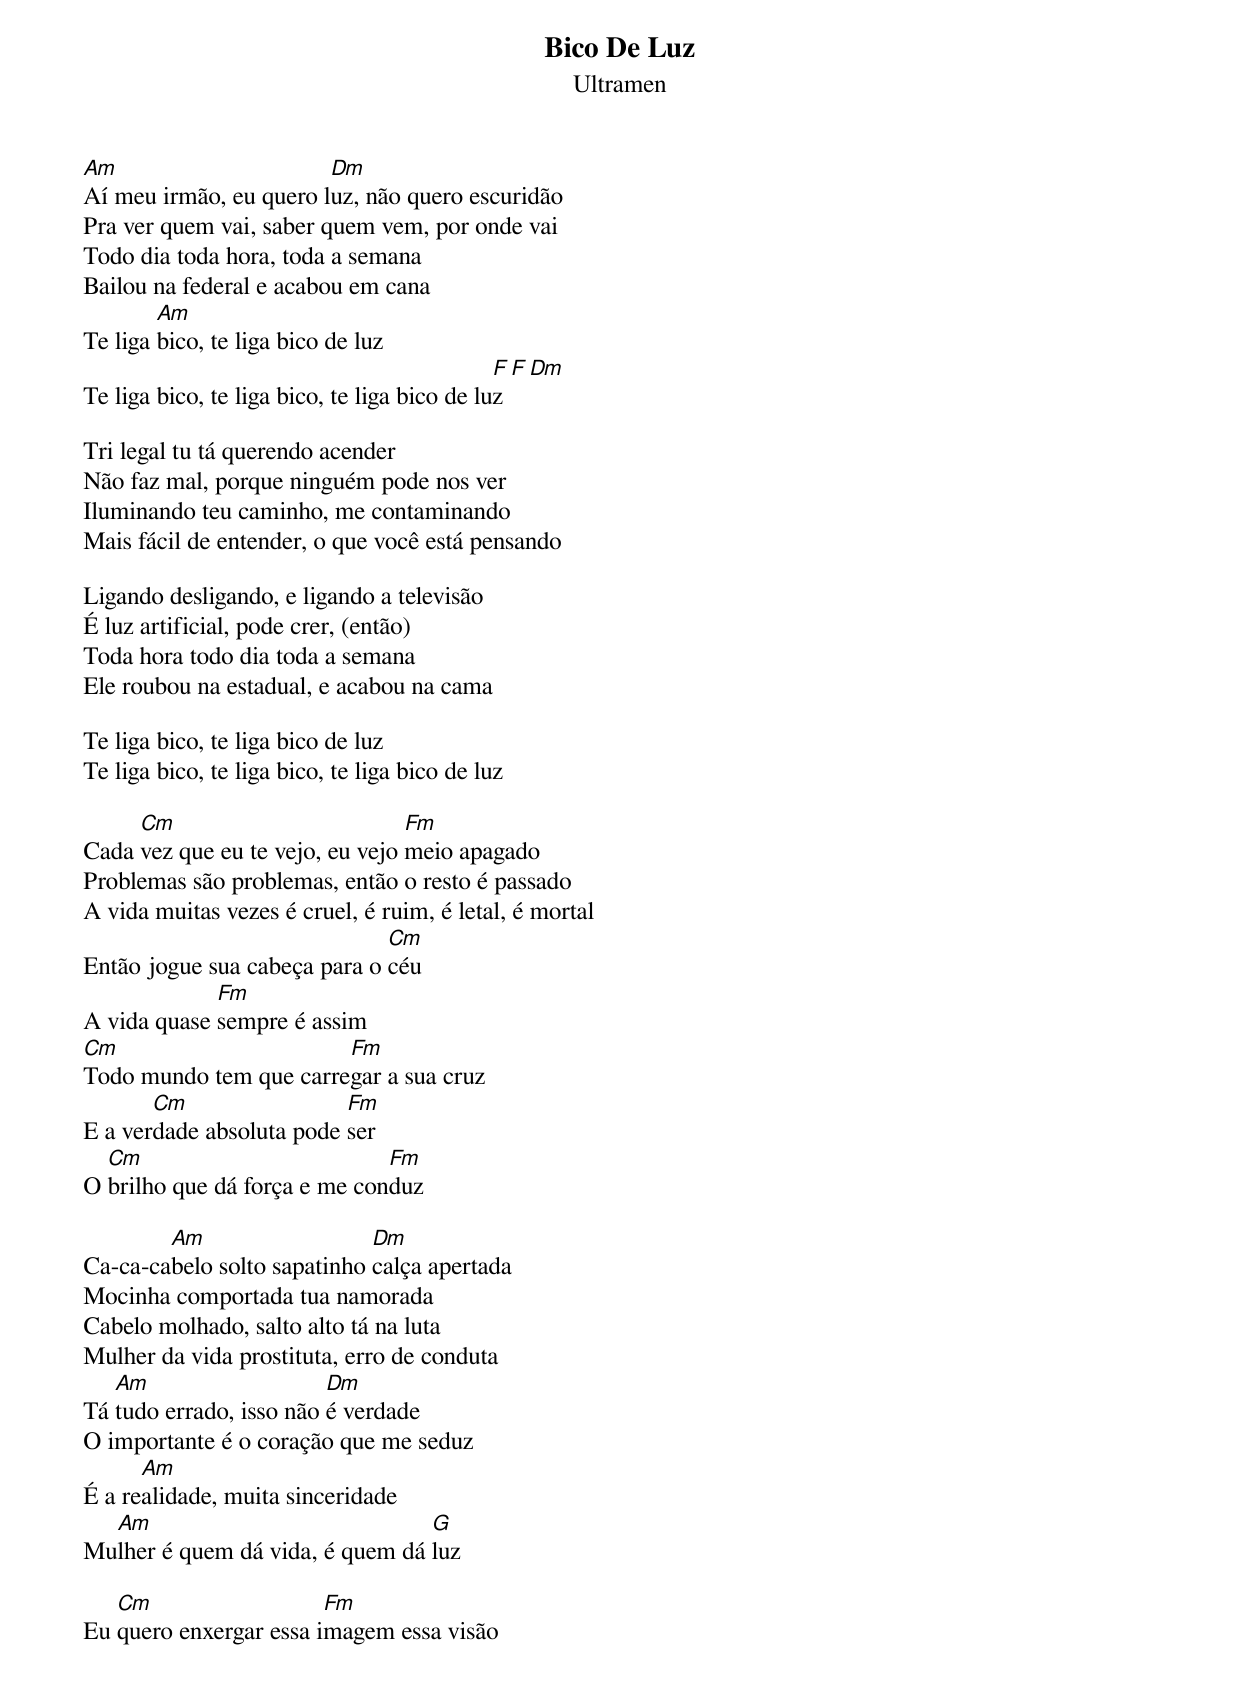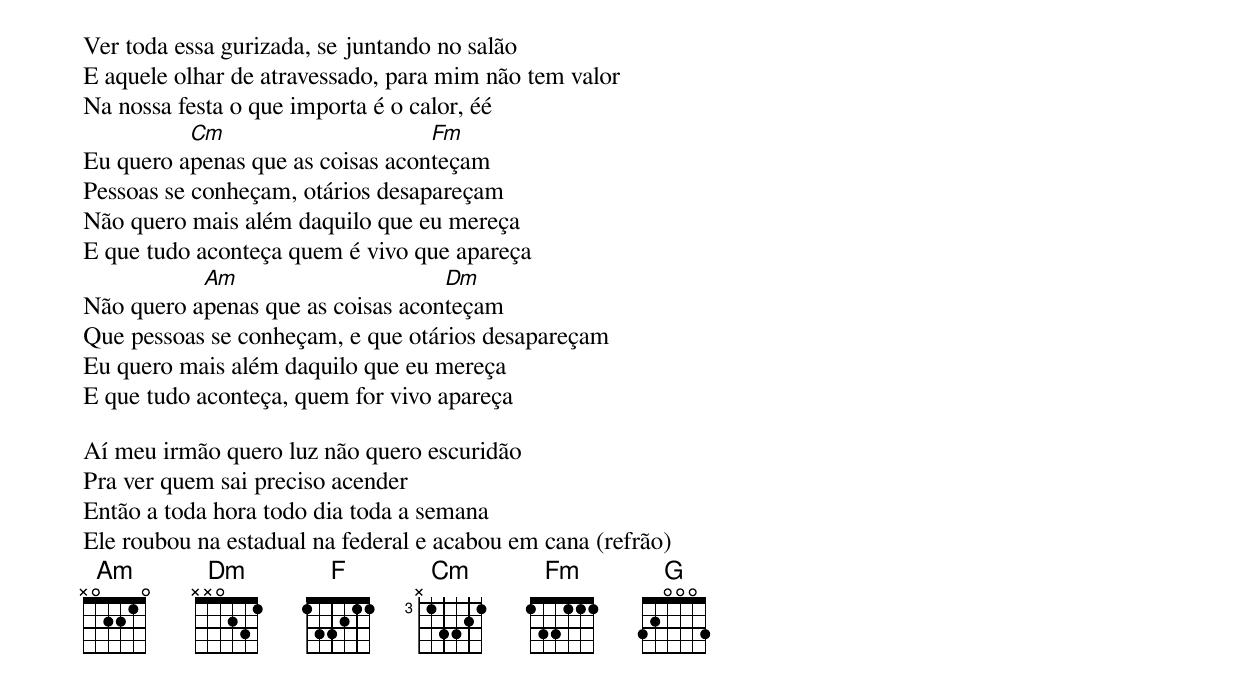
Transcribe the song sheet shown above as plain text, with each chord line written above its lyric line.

Bico De Luz
Ultramen

Am                      Dm
Aí meu irmão, eu quero luz, não quero escuridão
Pra ver quem vai, saber quem vem, por onde vai
Todo dia toda hora, toda a semana
Bailou na federal e acabou em cana
        Am
Te liga bico, te liga bico de luz
                                              F F Dm
Te liga bico, te liga bico, te liga bico de luz

Tri legal tu tá querendo acender
Não faz mal, porque ninguém pode nos ver
Iluminando teu caminho, me contaminando
Mais fácil de entender, o que você está pensando

Ligando desligando, e ligando a televisão
É luz artificial, pode crer, (então)
Toda hora todo dia toda a semana
Ele roubou na estadual, e acabou na cama

Te liga bico, te liga bico de luz
Te liga bico, te liga bico, te liga bico de luz

     Cm                          Fm
Cada vez que eu te vejo, eu vejo meio apagado
Problemas são problemas, então o resto é passado
A vida muitas vezes é cruel, é ruim, é letal, é mortal
                              Cm
Então jogue sua cabeça para o céu
             Fm
A vida quase sempre é assim
Cm                      Fm
Todo mundo tem que carregar a sua cruz
       Cm                 Fm
E a verdade absoluta pode ser
  Cm                          Fm
O brilho que dá força e me conduz

        Am                   Dm
Ca-ca-cabelo solto sapatinho calça apertada
Mocinha comportada tua namorada
Cabelo molhado, salto alto tá na luta
Mulher da vida prostituta, erro de conduta
   Am                    Dm
Tá tudo errado, isso não é verdade
O importante é o coração que me seduz
      Am
É a realidade, muita sinceridade
  Am                             G
Mulher é quem dá vida, é quem dá luz

   Cm                   Fm
Eu quero enxergar essa imagem essa visão
Ver toda essa gurizada, se juntando no salão
E aquele olhar de atravessado, para mim não tem valor
Na nossa festa o que importa é o calor, éé
          Cm                      Fm
Eu quero apenas que as coisas aconteçam
Pessoas se conheçam, otários desapareçam
Não quero mais além daquilo que eu mereça
E que tudo aconteça quem é vivo que apareça
           Am                      Dm
Não quero apenas que as coisas aconteçam
Que pessoas se conheçam, e que otários desapareçam
Eu quero mais além daquilo que eu mereça
E que tudo aconteça, quem for vivo apareça

Aí meu irmão quero luz não quero escuridão
Pra ver quem sai preciso acender
Então a toda hora todo dia toda a semana
Ele roubou na estadual na federal e acabou em cana (refrão)
